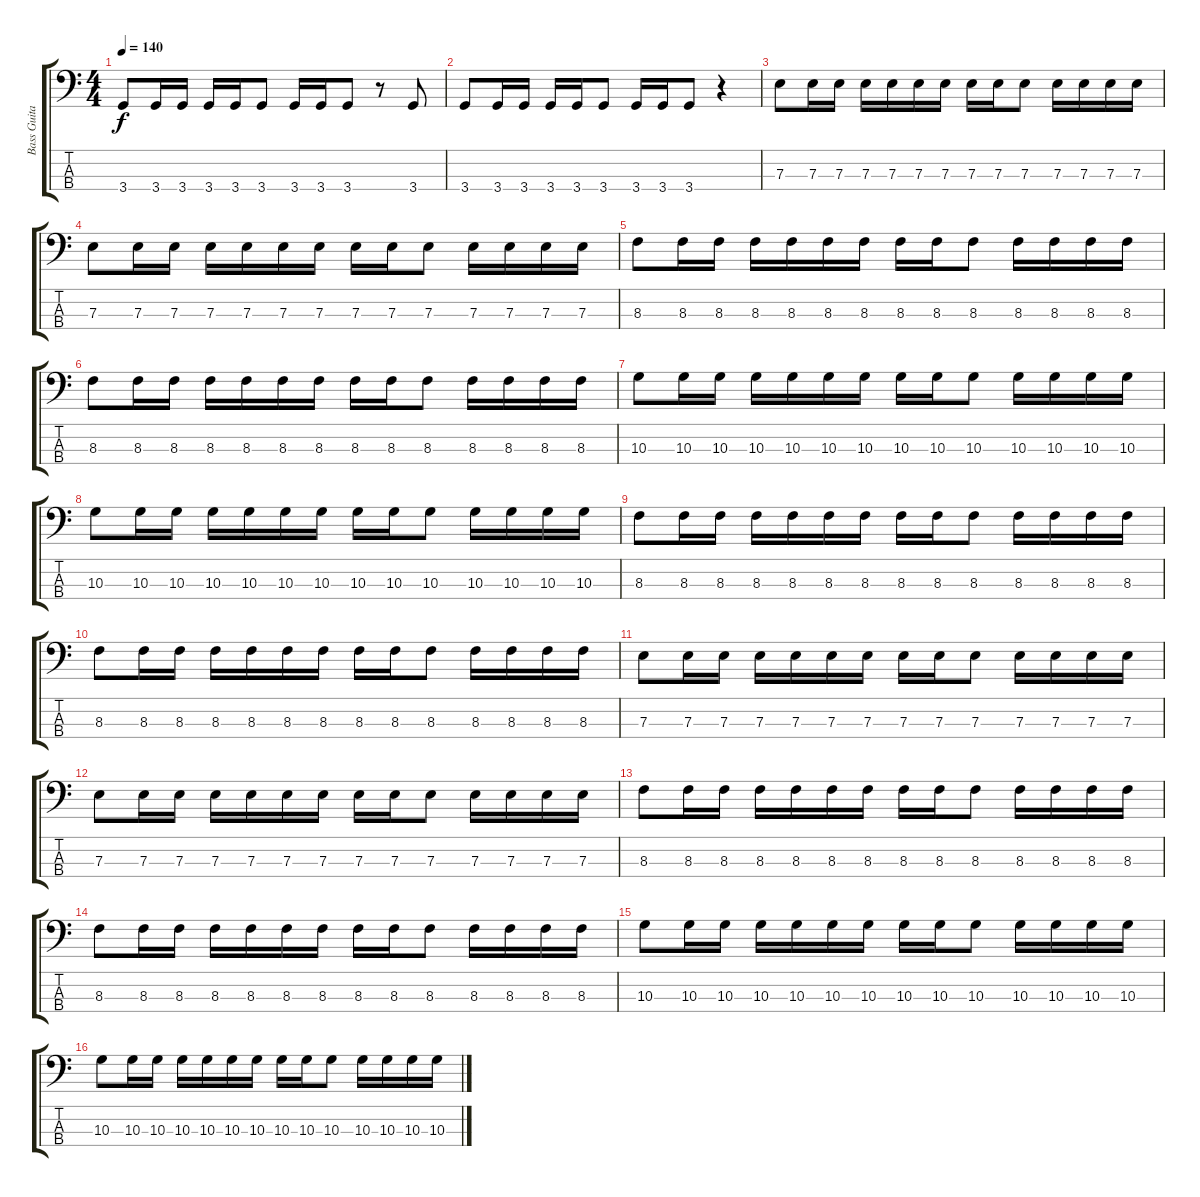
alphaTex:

\track ("Bass Guitar" "Bass Guita") {instrument electricbassfinger}
\staff {score tabs}
\tuning (G2 D2 A1 E1) {hide}
\ts (4 4)
\tempo 140
\clef f4
\ks c
3.4.8{dy f} 3.4.16 3.4.16 3.4.16 3.4.16 3.4.8 3.4.16 3.4.16 3.4.8 r.8 3.4.8 |
3.4.8 3.4.16 3.4.16 3.4.16 3.4.16 3.4.8 3.4.16 3.4.16 3.4.8 r.4 |
7.3.8 7.3.16 7.3.16 7.3.16 7.3.16 7.3.16 7.3.16 7.3.16 7.3.16 7.3.8 7.3.16 7.3.16 7.3.16 7.3.16 |
7.3.8 7.3.16 7.3.16 7.3.16 7.3.16 7.3.16 7.3.16 7.3.16 7.3.16 7.3.8 7.3.16 7.3.16 7.3.16 7.3.16 |
8.3.8 8.3.16 8.3.16 8.3.16 8.3.16 8.3.16 8.3.16 8.3.16 8.3.16 8.3.8 8.3.16 8.3.16 8.3.16 8.3.16 |
8.3.8 8.3.16 8.3.16 8.3.16 8.3.16 8.3.16 8.3.16 8.3.16 8.3.16 8.3.8 8.3.16 8.3.16 8.3.16 8.3.16 |
10.3.8 10.3.16 10.3.16 10.3.16 10.3.16 10.3.16 10.3.16 10.3.16 10.3.16 10.3.8 10.3.16 10.3.16 10.3.16 10.3.16 |
10.3.8 10.3.16 10.3.16 10.3.16 10.3.16 10.3.16 10.3.16 10.3.16 10.3.16 10.3.8 10.3.16 10.3.16 10.3.16 10.3.16 |
8.3.8 8.3.16 8.3.16 8.3.16 8.3.16 8.3.16 8.3.16 8.3.16 8.3.16 8.3.8 8.3.16 8.3.16 8.3.16 8.3.16 |
8.3.8 8.3.16 8.3.16 8.3.16 8.3.16 8.3.16 8.3.16 8.3.16 8.3.16 8.3.8 8.3.16 8.3.16 8.3.16 8.3.16 |
7.3.8 7.3.16 7.3.16 7.3.16 7.3.16 7.3.16 7.3.16 7.3.16 7.3.16 7.3.8 7.3.16 7.3.16 7.3.16 7.3.16 |
7.3.8 7.3.16 7.3.16 7.3.16 7.3.16 7.3.16 7.3.16 7.3.16 7.3.16 7.3.8 7.3.16 7.3.16 7.3.16 7.3.16 |
8.3.8{volume 0} 8.3.16 8.3.16 8.3.16 8.3.16 8.3.16 8.3.16 8.3.16 8.3.16 8.3.8 8.3.16 8.3.16 8.3.16 8.3.16 |
8.3.8 8.3.16 8.3.16 8.3.16 8.3.16 8.3.16 8.3.16 8.3.16 8.3.16 8.3.8 8.3.16 8.3.16 8.3.16 8.3.16 |
10.3.8 10.3.16 10.3.16 10.3.16 10.3.16 10.3.16 10.3.16 10.3.16 10.3.16 10.3.8 10.3.16 10.3.16 10.3.16 10.3.16 |
10.3.8 10.3.16 10.3.16 10.3.16 10.3.16 10.3.16 10.3.16 10.3.16 10.3.16 10.3.8 10.3.16 10.3.16 10.3.16 10.3.16
